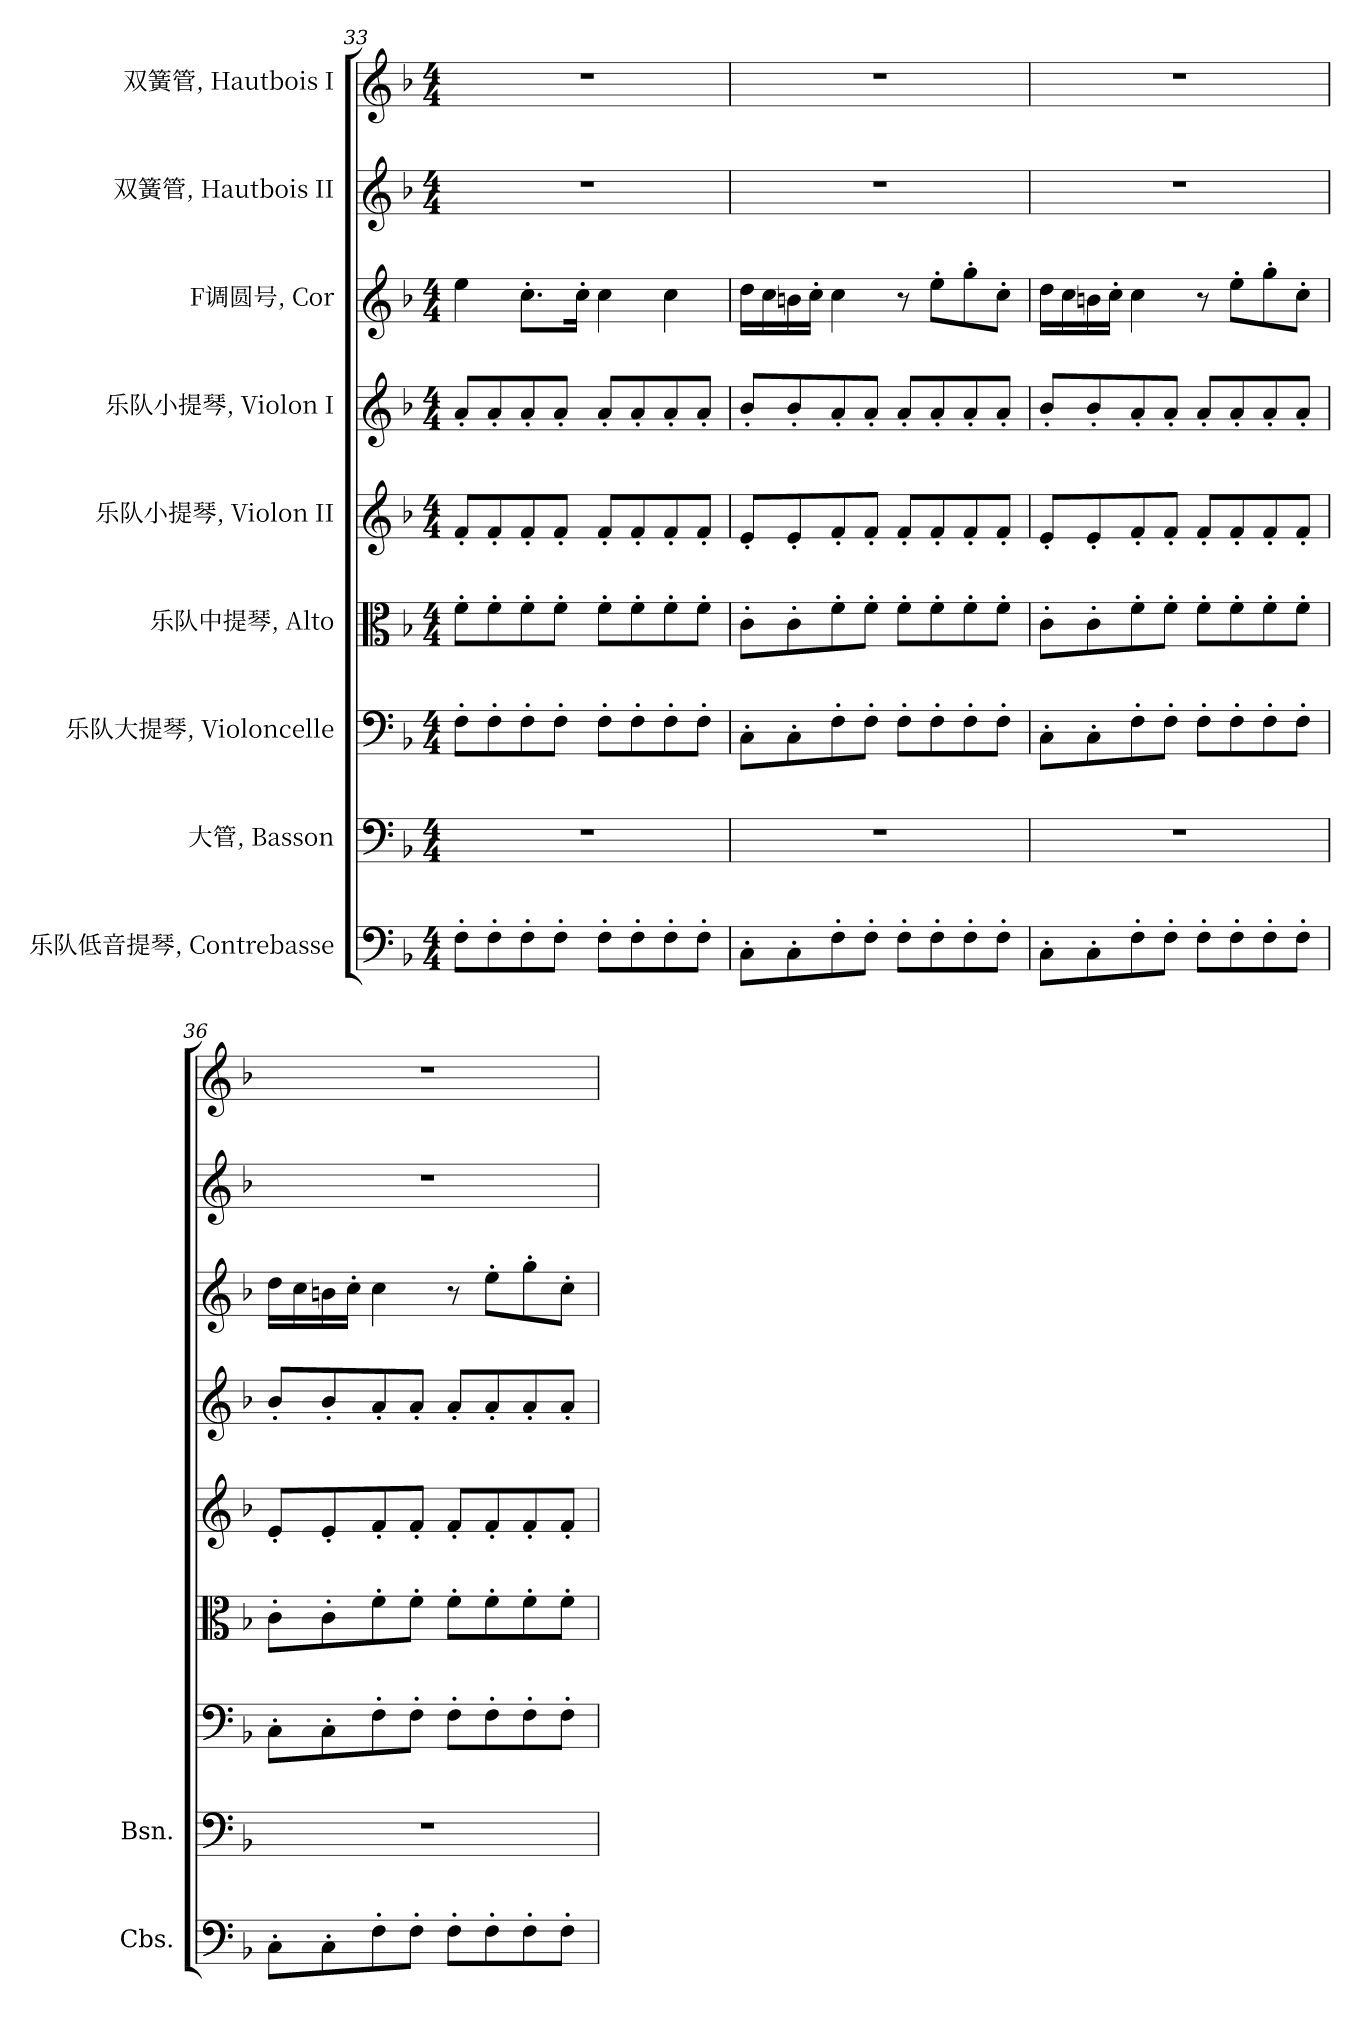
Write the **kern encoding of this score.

**kern	**kern	**kern	**kern	**kern	**kern	**kern	**kern	**kern
*part9	*part8	*part7	*part6	*part5	*part4	*part3	*part2	*part1
*staff9	*staff8	*staff7	*staff6	*staff5	*staff4	*staff3	*staff2	*staff1
*I"乐队低音提琴, Contrebasse	*I"大管, Basson	*I"乐队大提琴, Violoncelle	*I"乐队中提琴, Alto	*I"乐队小提琴, Violon II	*I"乐队小提琴, Violon I	*I"F调圆号, Cor	*I"双簧管, Hautbois II	*I"双簧管, Hautbois I
*I'Cbs.	*I'Bsn.	*	*	*	*	*	*	*
*clefF4	*clefF4	*clefF4	*clefC3	*clefG2	*clefG2	*clefG2	*clefG2	*clefG2
*ITrd7c12	*	*	*	*	*	*ITrd4c7	*	*
*k[b-]	*k[b-]	*k[b-]	*k[b-]	*k[b-]	*k[b-]	*k[b-e-]	*k[b-]	*k[b-]
*M4/4	*M4/4	*M4/4	*M4/4	*M4/4	*M4/4	*M4/4	*M4/4	*M4/4
=33	=33	=33	=33	=33	=33	=33	=33	=33
8FF'\L	1r	8F'\L	8f'\L	8f'/L	8a'/L	4a\	1r	1r
8FF'\	.	8F'\	8f'\	8f'/	8a'/	.	.	.
8FF'\	.	8F'\	8f'\	8f'/	8a'/	8.f'\L	.	.
8FF'\J	.	8F'\J	8f'\J	8f'/J	8a'/J	.	.	.
.	.	.	.	.	.	16f'\Jk	.	.
8FF'\L	.	8F'\L	8f'\L	8f'/L	8a'/L	4f\	.	.
8FF'\	.	8F'\	8f'\	8f'/	8a'/	.	.	.
8FF'\	.	8F'\	8f'\	8f'/	8a'/	4f\	.	.
8FF'\J	.	8F'\J	8f'\J	8f'/J	8a'/J	.	.	.
=34	=34	=34	=34	=34	=34	=34	=34	=34
8CC'\L	1r	8C'\L	8c'\L	8e'/L	8b-'/L	16g\LL	1r	1r
.	.	.	.	.	.	16f\	.	.
8CC'\	.	8C'\	8c'\	8e'/	8b-'/	16en\	.	.
.	.	.	.	.	.	16f'\JJ	.	.
8FF'\	.	8F'\	8f'\	8f'/	8a'/	4f\	.	.
8FF'\J	.	8F'\J	8f'\J	8f'/J	8a'/J	.	.	.
8FF'\L	.	8F'\L	8f'\L	8f'/L	8a'/L	8r	.	.
8FF'\	.	8F'\	8f'\	8f'/	8a'/	8a'\L	.	.
8FF'\	.	8F'\	8f'\	8f'/	8a'/	8cc'\	.	.
8FF'\J	.	8F'\J	8f'\J	8f'/J	8a'/J	8f'\J	.	.
!!LO:PB:g=z
=35	=35	=35	=35	=35	=35	=35	=35	=35
8CC'\L	1r	8C'\L	8c'\L	8e'/L	8b-'/L	16g\LL	1r	1r
.	.	.	.	.	.	16f\	.	.
8CC'\	.	8C'\	8c'\	8e'/	8b-'/	16en\	.	.
.	.	.	.	.	.	16f'\JJ	.	.
8FF'\	.	8F'\	8f'\	8f'/	8a'/	4f\	.	.
8FF'\J	.	8F'\J	8f'\J	8f'/J	8a'/J	.	.	.
8FF'\L	.	8F'\L	8f'\L	8f'/L	8a'/L	8r	.	.
8FF'\	.	8F'\	8f'\	8f'/	8a'/	8a'\L	.	.
8FF'\	.	8F'\	8f'\	8f'/	8a'/	8cc'\	.	.
8FF'\J	.	8F'\J	8f'\J	8f'/J	8a'/J	8f'\J	.	.
=36	=36	=36	=36	=36	=36	=36	=36	=36
8CC'\L	1r	8C'\L	8c'\L	8e'/L	8b-'/L	16g\LL	1r	1r
.	.	.	.	.	.	16f\	.	.
8CC'\	.	8C'\	8c'\	8e'/	8b-'/	16en\	.	.
.	.	.	.	.	.	16f'\JJ	.	.
8FF'\	.	8F'\	8f'\	8f'/	8a'/	4f\	.	.
8FF'\J	.	8F'\J	8f'\J	8f'/J	8a'/J	.	.	.
8FF'\L	.	8F'\L	8f'\L	8f'/L	8a'/L	8r	.	.
8FF'\	.	8F'\	8f'\	8f'/	8a'/	8a'\L	.	.
8FF'\	.	8F'\	8f'\	8f'/	8a'/	8cc'\	.	.
8FF'\J	.	8F'\J	8f'\J	8f'/J	8a'/J	8f'\J	.	.
=	=	=	=	=	=	=	=	=
*-	*-	*-	*-	*-	*-	*-	*-	*-
